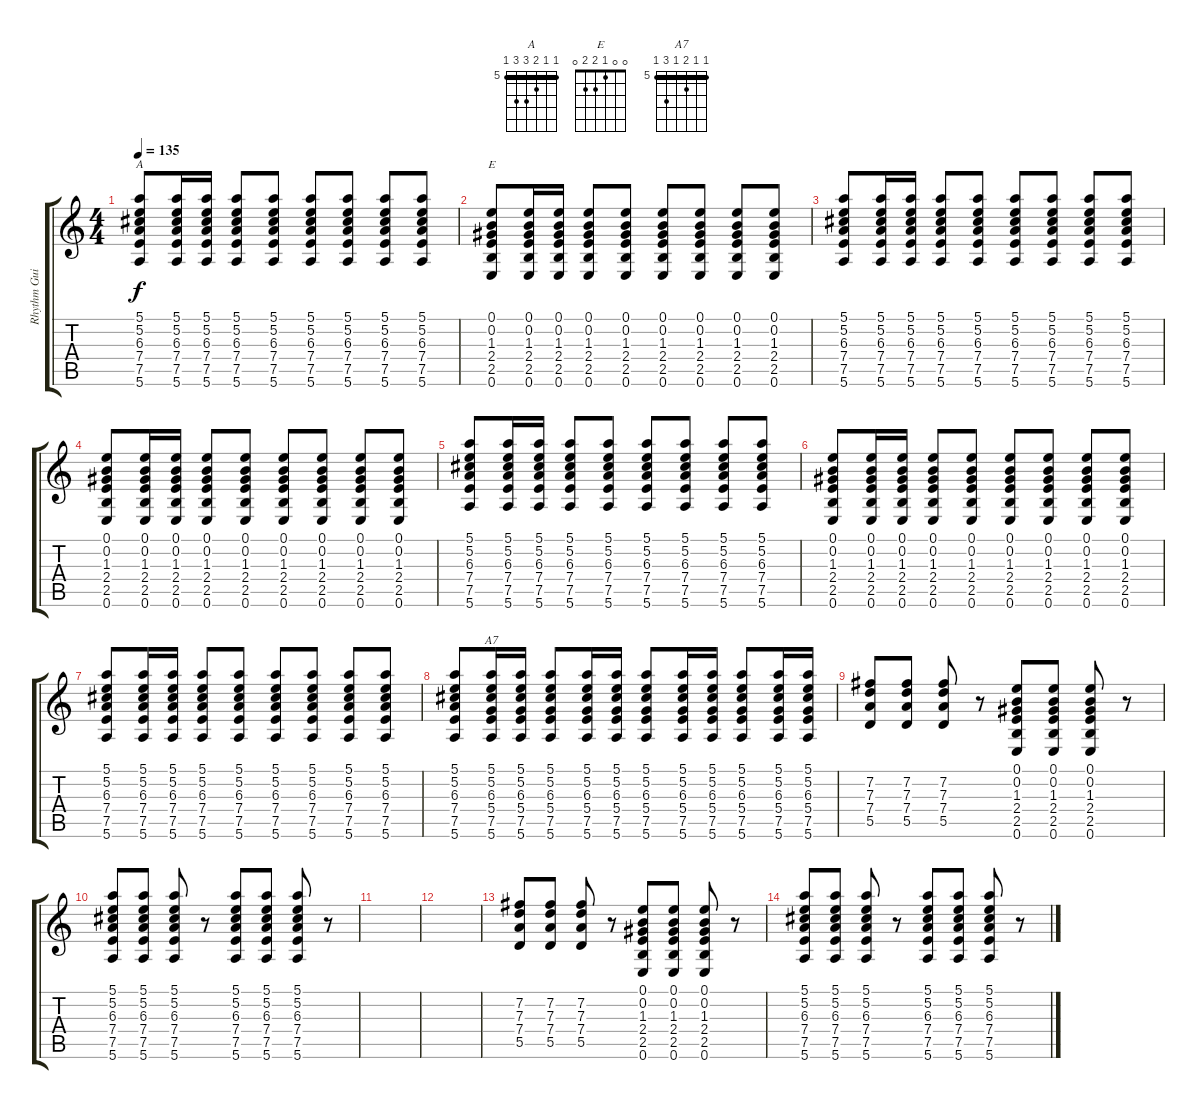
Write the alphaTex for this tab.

\track ("Rhythm Guitar - Bruce" "Rhythm Gui") {instrument acousticguitarsteel}
\staff {score tabs}
\tuning (E4 B3 G3 D3 A2 E2) {hide}
\chord ("A" 5 5 6 7 7 5) {firstfret 5 barre 5}
\chord ("E" 0 0 1 2 2 0)
\chord ("A7" 5 5 6 5 7 5) {firstfret 5 barre 5}
\ts (4 4)
\tempo 135
\clef g2
\ks c
(5.1 5.2 6.3 7.4 7.5 5.6).8{ch "A" dy f} (5.1 5.2 6.3 7.4 7.5 5.6).16 (5.1 5.2 6.3 7.4 7.5 5.6).16 (5.1 5.2 6.3 7.4 7.5 5.6).8 (5.1 5.2 6.3 7.4 7.5 5.6).8 (5.1 5.2 6.3 7.4 7.5 5.6).8 (5.1 5.2 6.3 7.4 7.5 5.6).8 (5.1 5.2 6.3 7.4 7.5 5.6).8 (5.1 5.2 6.3 7.4 7.5 5.6).8 |
(0.1 0.2 1.3 2.4 2.5 0.6).8{ch "E"} (0.1 0.2 1.3 2.4 2.5 0.6).16 (0.1 0.2 1.3 2.4 2.5 0.6).16 (0.1 0.2 1.3 2.4 2.5 0.6).8 (0.1 0.2 1.3 2.4 2.5 0.6).8 (0.1 0.2 1.3 2.4 2.5 0.6).8 (0.1 0.2 1.3 2.4 2.5 0.6).8 (0.1 0.2 1.3 2.4 2.5 0.6).8 (0.1 0.2 1.3 2.4 2.5 0.6).8 |
(5.1 5.2 6.3 7.4 7.5 5.6).8 (5.1 5.2 6.3 7.4 7.5 5.6).16 (5.1 5.2 6.3 7.4 7.5 5.6).16 (5.1 5.2 6.3 7.4 7.5 5.6).8 (5.1 5.2 6.3 7.4 7.5 5.6).8 (5.1 5.2 6.3 7.4 7.5 5.6).8 (5.1 5.2 6.3 7.4 7.5 5.6).8 (5.1 5.2 6.3 7.4 7.5 5.6).8 (5.1 5.2 6.3 7.4 7.5 5.6).8 |
(0.1 0.2 1.3 2.4 2.5 0.6).8 (0.1 0.2 1.3 2.4 2.5 0.6).16 (0.1 0.2 1.3 2.4 2.5 0.6).16 (0.1 0.2 1.3 2.4 2.5 0.6).8 (0.1 0.2 1.3 2.4 2.5 0.6).8 (0.1 0.2 1.3 2.4 2.5 0.6).8 (0.1 0.2 1.3 2.4 2.5 0.6).8 (0.1 0.2 1.3 2.4 2.5 0.6).8 (0.1 0.2 1.3 2.4 2.5 0.6).8 |
(5.1 5.2 6.3 7.4 7.5 5.6).8 (5.1 5.2 6.3 7.4 7.5 5.6).16 (5.1 5.2 6.3 7.4 7.5 5.6).16 (5.1 5.2 6.3 7.4 7.5 5.6).8 (5.1 5.2 6.3 7.4 7.5 5.6).8 (5.1 5.2 6.3 7.4 7.5 5.6).8 (5.1 5.2 6.3 7.4 7.5 5.6).8 (5.1 5.2 6.3 7.4 7.5 5.6).8 (5.1 5.2 6.3 7.4 7.5 5.6).8 |
(0.1 0.2 1.3 2.4 2.5 0.6).8 (0.1 0.2 1.3 2.4 2.5 0.6).16 (0.1 0.2 1.3 2.4 2.5 0.6).16 (0.1 0.2 1.3 2.4 2.5 0.6).8 (0.1 0.2 1.3 2.4 2.5 0.6).8 (0.1 0.2 1.3 2.4 2.5 0.6).8 (0.1 0.2 1.3 2.4 2.5 0.6).8 (0.1 0.2 1.3 2.4 2.5 0.6).8 (0.1 0.2 1.3 2.4 2.5 0.6).8 |
(5.1 5.2 6.3 7.4 7.5 5.6).8 (5.1 5.2 6.3 7.4 7.5 5.6).16 (5.1 5.2 6.3 7.4 7.5 5.6).16 (5.1 5.2 6.3 7.4 7.5 5.6).8 (5.1 5.2 6.3 7.4 7.5 5.6).8 (5.1 5.2 6.3 7.4 7.5 5.6).8 (5.1 5.2 6.3 7.4 7.5 5.6).8 (5.1 5.2 6.3 7.4 7.5 5.6).8 (5.1 5.2 6.3 7.4 7.5 5.6).8 |
(5.1 5.2 6.3 7.4 7.5 5.6).8 (5.1 5.2 6.3 5.4 7.5 5.6).16{ch "A7"} (5.1 5.2 6.3 5.4 7.5 5.6).16 (5.1 5.2 6.3 5.4 7.5 5.6).8 (5.1 5.2 6.3 5.4 7.5 5.6).16 (5.1 5.2 6.3 5.4 7.5 5.6).16 (5.1 5.2 6.3 5.4 7.5 5.6).8 (5.1 5.2 6.3 5.4 7.5 5.6).16 (5.1 5.2 6.3 5.4 7.5 5.6).16 (5.1 5.2 6.3 5.4 7.5 5.6).8 (5.1 5.2 6.3 5.4 7.5 5.6).16 (5.1 5.2 6.3 5.4 7.5 5.6).16 |
(7.2 7.3 7.4 5.5).8 (7.2 7.3 7.4 5.5).8 (7.2 7.3 7.4 5.5).8 r.8 (0.1 0.2 1.3 2.4 2.5 0.6).8 (0.1 0.2 1.3 2.4 2.5 0.6).8 (0.1 0.2 1.3 2.4 2.5 0.6).8 r.8 |
(5.1 5.2 6.3 7.4 7.5 5.6).8 (5.1 5.2 6.3 7.4 7.5 5.6).8 (5.1 5.2 6.3 7.4 7.5 5.6).8 r.8 (5.1 5.2 6.3 7.4 7.5 5.6).8 (5.1 5.2 6.3 7.4 7.5 5.6).8 (5.1 5.2 6.3 7.4 7.5 5.6).8 r.8 |
|
|
(7.2 7.3 7.4 5.5).8 (7.2 7.3 7.4 5.5).8 (7.2 7.3 7.4 5.5).8 r.8 (0.1 0.2 1.3 2.4 2.5 0.6).8 (0.1 0.2 1.3 2.4 2.5 0.6).8 (0.1 0.2 1.3 2.4 2.5 0.6).8 r.8 |
(5.1 5.2 6.3 7.4 7.5 5.6).8 (5.1 5.2 6.3 7.4 7.5 5.6).8 (5.1 5.2 6.3 7.4 7.5 5.6).8 r.8 (5.1 5.2 6.3 7.4 7.5 5.6).8 (5.1 5.2 6.3 7.4 7.5 5.6).8 (5.1 5.2 6.3 7.4 7.5 5.6).8 r.8
